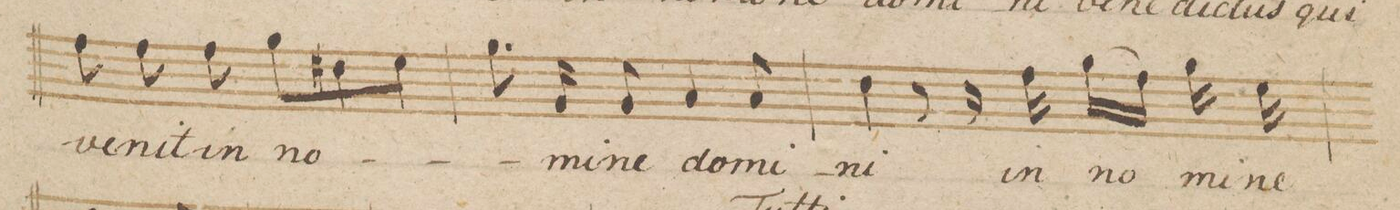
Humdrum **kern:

**kern	**text
*I"Basso.	*
*clefF4	*
*k[b-e-]	*
*M6/8	*
8A\	ve-
8A\	-nit
8A\	in
8B-\L	no-
8F#X\	.
8G\J	.
=38	=38
8.B-\	.
16BB-/	-mi-
8BB-/	-ne
4C/	do-
8C/	-mi-
=39	=39
4F\	-ni
8r	.
16r	.
16A\	in
(16B-\LL	no-
16A\JJ)	.
16B-\	-mi-
16G\	-ne
=40	=40
*-	*-
